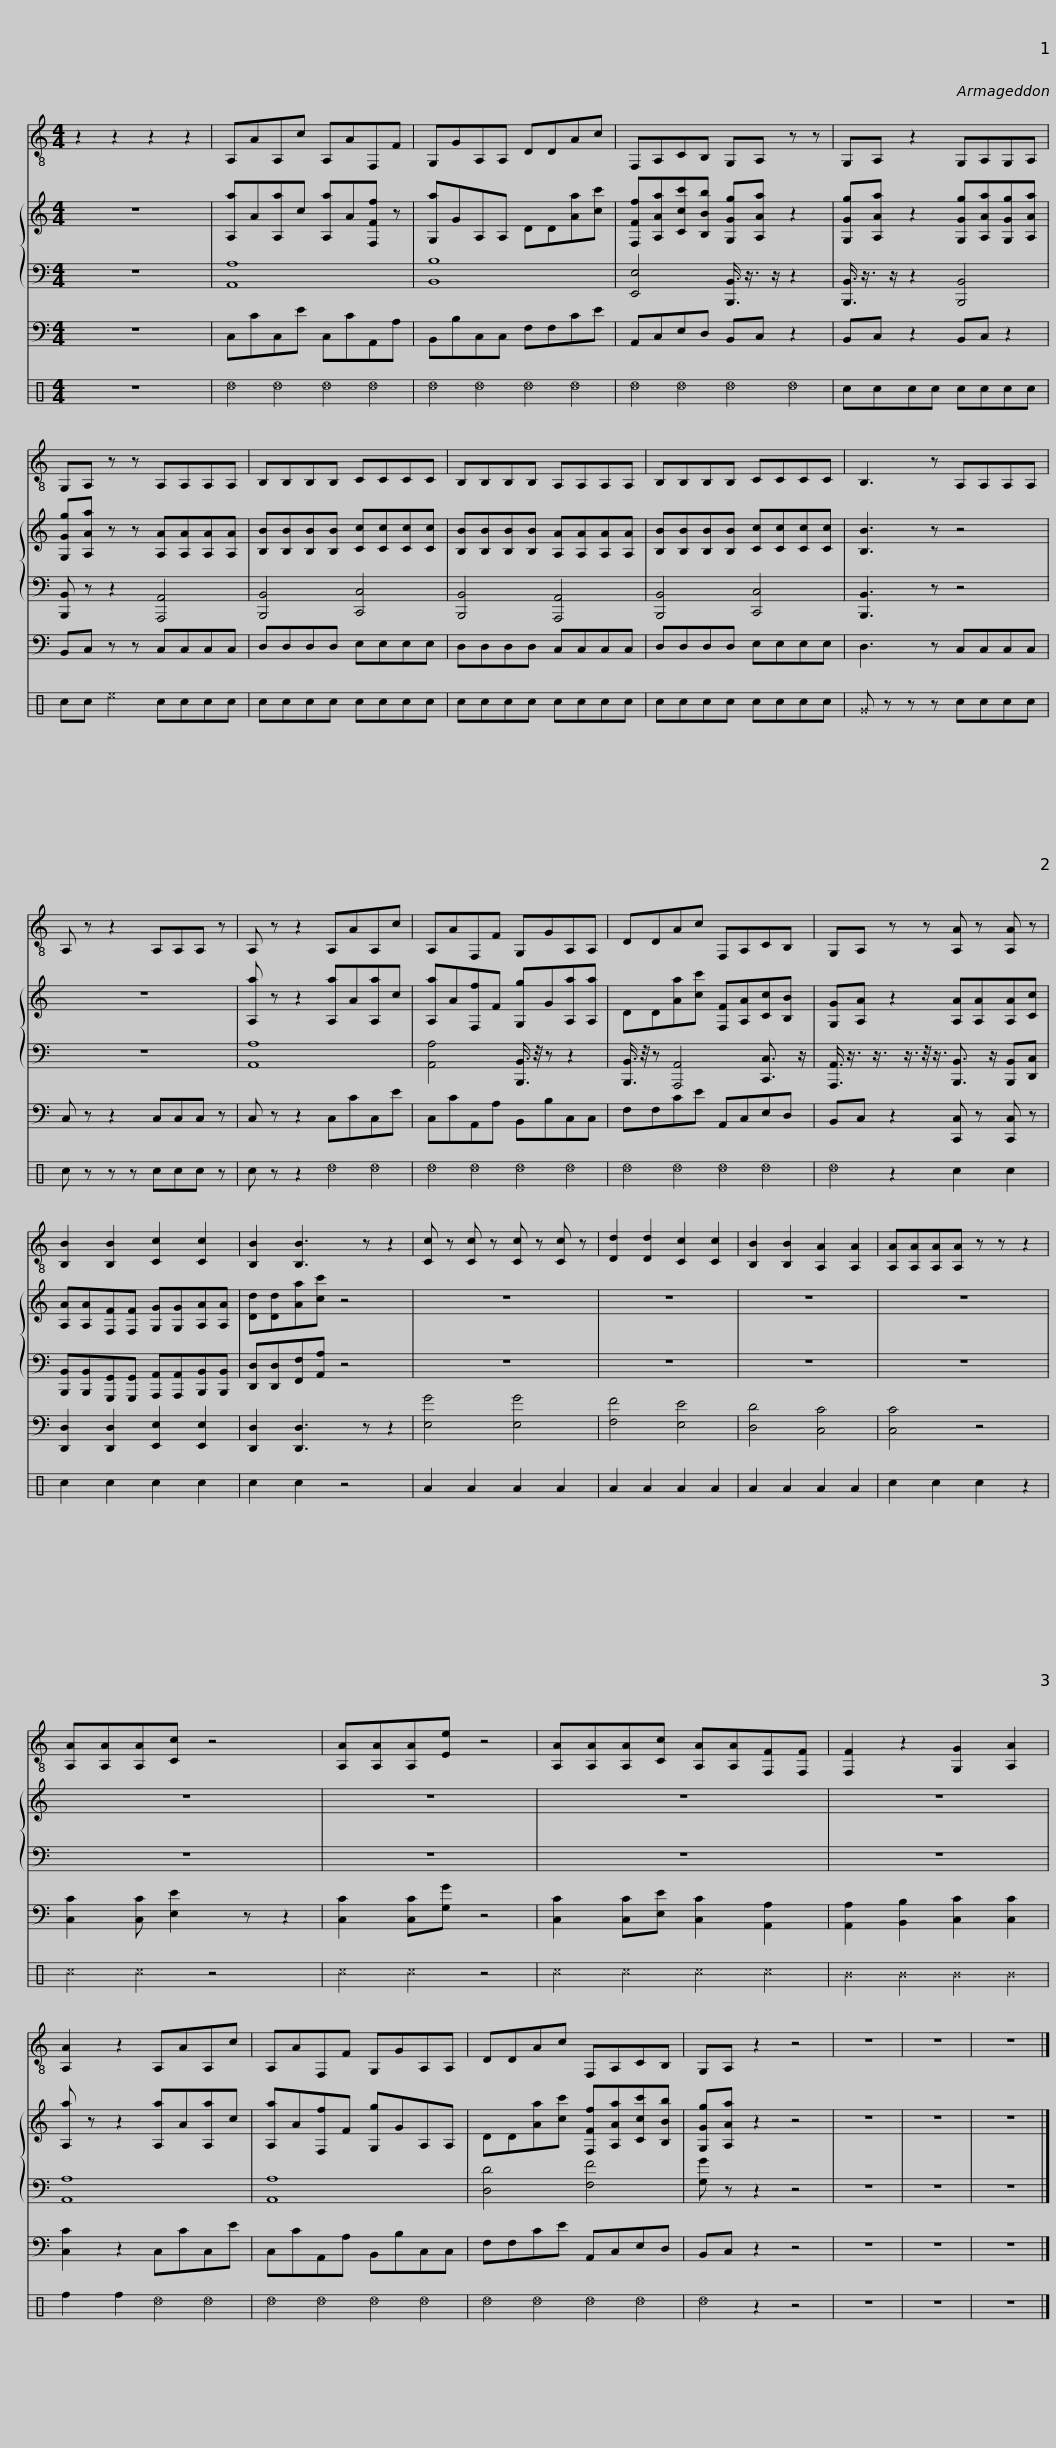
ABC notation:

X:1
%%score 1 { 2 | 3 } 4 5
L:1/8
M:4/4
I:linebreak $
K:C
V:1 treble-8
V:2 treble
V:3 bass
V:4 bass transpose=-12
V:5 perc
K:none
V:1
 z2 z2 z2 z2 | A,AA,c A,AF,F | G,GA,A, DDAc | F,A,CB, G,A, z z |$ G,A, z2 G,A,G,A, | %5
 G,A, z z A,A,A,A, | B,B,B,B, CCCC |$ B,B,B,B, A,A,A,A, | B,B,B,B, CCCC | B,3 z A,A,A,A, | %10
 A, z z2 A,A,A, z |$ A, z z2 A,AA,c | A,AF,F G,GA,A, | DDAc F,A,CB, |$ G,A, z z [A,A] z [A,A] z | %15
 [B,B]2 [B,B]2 [Cc]2 [Cc]2 | [B,B]2 [B,B]3 z z2 |$ [Cc] z [Cc] z [Cc] z [Cc] z | [Dd]2 [Dd]2 [Cc]2 [Cc]2 | [B,B]2 [B,B]2 [A,A]2 [A,A]2 | %20
 [A,A][A,A][A,A][A,A] z z z2 | [A,A][A,A][A,A][Cc] z4 |$ [A,A][A,A][A,A][Ee] z4 | [A,A][A,A][A,A][Cc] [A,A][A,A][F,F][F,F] | [F,F]2 z2 [G,G]2 [A,A]2 | %25
 [A,A]2 z2 A,AA,c | A,AF,F G,GA,A, |$ DDAc F,A,CB, | G,A, z2 z4 | z8 | %30
 z8 | z8 |] %32
V:2
 z8 | [A,a]A[A,a]c [A,a]A[F,Ff] z | [G,a]GA,A, DD[Aa][cc'] | [F,Ff][A,Aa][Ccc'][B,Bb] [G,Gg][A,Aa] z2 |$ [G,Gg][A,Aa] z2 [G,Gg][A,Aa][G,Gg][A,Aa] | %5
 [G,Gg][A,Aa] z z [A,A][A,A][A,A][A,A] | [B,B][B,B][B,B][B,B] [Cc][Cc][Cc][Cc] |$ [B,B][B,B][B,B][B,B] [A,A][A,A][A,A][A,A] | [B,B][B,B][B,B][B,B] [Cc][Cc][Cc][Cc] | [B,B]3 z z4 | %10
 z8 |$ [A,a] z z2 [A,a]A[A,a]c | [A,a]A[F,f]F [G,g]G[A,a][A,a] | DD[Aa][cc'] [F,F][A,A][Cc][B,B] |$ [G,G][A,A] z2 [A,A][A,A][A,A][Cc] | %15
 [A,A][A,A][F,F][F,F] [G,G][G,G][A,A][A,A] | [Dd][Dd][Aa][cc'] z4 |$ z8 | z8 | z8 | %20
 z8 | z8 |$ z8 | z8 | z8 | %25
 [A,a] z z2 [A,a]A[A,a]c | [A,a]A[F,f]F [G,g]GA,A, |$ DD[Aa][cc'] [F,Ff][A,Aa][Ccc'][B,Bb] | [G,Gg][A,Aa] z2 z4 | z8 | %30
 z8 | z8 |] %32
V:3
 z8 | [A,,A,]8 | [B,,B,]8 | [E,,E,]4 [B,,,B,,]3/4 z3/4 z/ z2 |$ [B,,,B,,]3/4 z3/4 z/ z2 [B,,,B,,]4 | %5
 [B,,,B,,] z z2 [A,,,A,,]4 | [B,,,B,,]4 [C,,C,]4 |$ [B,,,B,,]4 [A,,,A,,]4 | [B,,,B,,]4 [C,,C,]4 | [B,,,B,,]3 z z4 | %10
 z8 |$ [A,,A,]8 | [A,,A,]4 [B,,,B,,]3/4 z/4 z z2 | [B,,,B,,]3/4 z/4 z [A,,,A,,]4 [C,,C,]3/2 z/ |$ [A,,,A,,]3/4 z3/4 z3/4 z3/4 z/4 z3/4 [B,,,B,,]3/2 z/ [B,,,B,,][D,,C,] | %15
 [B,,,B,,][B,,,B,,][G,,,G,,][G,,,G,,] [A,,,A,,][A,,,A,,][B,,,B,,][B,,,B,,] | [D,,D,][D,,D,][F,,F,][A,,A,] z4 |$ z8 | z8 | z8 | %20
 z8 | z8 |$ z8 | z8 | z8 | %25
 [A,,A,]8 | [A,,A,]8 |$ [D,D]4 [F,F]4 | [G,G] z z2 z4 | z8 | %30
 z8 | z8 |] %32
V:4
 z8 | C,CC,E C,CA,,A, | B,,B,C,C, F,F,CE | A,,C,E,D, B,,C, z2 |$ B,,C, z2 B,,C, z2 | %5
 B,,C, z z C,C,C,C, | D,D,D,D, E,E,E,E, |$ D,D,D,D, C,C,C,C, | D,D,D,D, E,E,E,E, | D,3 z C,C,C,C, | %10
 C, z z2 C,C,C, z |$ C, z z2 C,CC,E | C,CA,,A, B,,B,C,C, | F,F,CE A,,C,E,D, |$ B,,C, z2 [C,,C,] z [C,,C,] z | %15
 [D,,D,]2 [D,,D,]2 [E,,E,]2 [E,,E,]2 | [D,,D,]2 [D,,D,]3 z z2 |$ [E,G]4 [E,G]4 | [F,F]4 [E,E]4 | [D,D]4 [C,C]4 | %20
 [C,C]4 z4 | [C,C]2 [C,C] [E,E]2 z z2 |$ [C,C]2 [C,C][G,G] z4 | [C,C]2 [C,C][E,E] [C,C]2 [A,,A,]2 | [A,,A,]2 [B,,B,]2 [C,C]2 [C,C]2 | %25
 [C,C]2 z2 C,CC,E | C,CA,,A, B,,B,C,C, |$ F,F,CE A,,C,E,D, | B,,C, z2 z4 | z8 | %30
 z8 | z8 |] %32
V:5
 z8 | _d2 _d2 _d2 _d2 | _d2 _d2 _d2 _d2 | _d2 _d2 _d2 _d2 |$ cccc cccc | %5
 cc ^e2 cccc | cccc cccc |$ cccc cccc | cccc cccc | ^G z z z cccc | %10
 c z z z ccc z |$ c z z2 _d2 _d2 | _d2 _d2 _d2 _d2 | _d2 _d2 _d2 _d2 |$ _d2 z2 c2 c2 | %15
 c2 c2 c2 c2 | c2 c2 z4 |$ A2 A2 A2 A2 | A2 A2 A2 A2 | A2 A2 A2 A2 | %20
 c2 c2 c2 z2 | ^c2 ^c2 z4 |$ ^c2 ^c2 z4 | ^c2 ^c2 ^c2 ^c2 | ^B2 ^B2 ^B2 ^B2 | %25
 f2 f2 _d2 _d2 | _d2 _d2 _d2 _d2 |$ _d2 _d2 _d2 _d2 | _d2 z2 z4 | z8 | %30
 z8 | z8 |] %32
